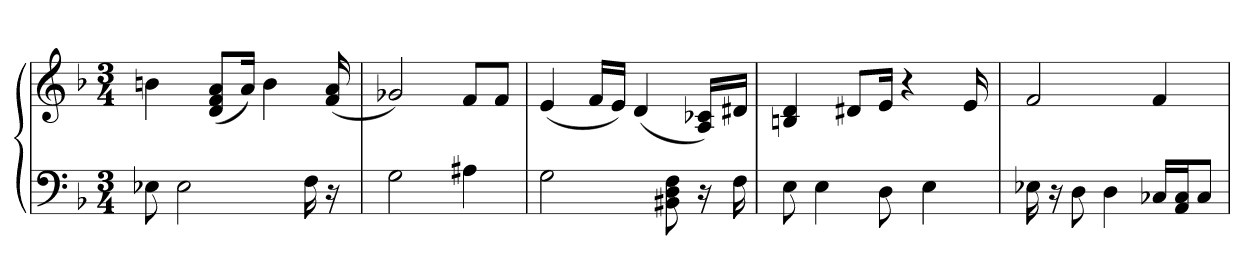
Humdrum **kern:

**kern	**kern
*part1	*part1
*staff2	*staff1
*clefF4	*clefG2
*k[b-]	*k[b-]
*M3/4	*M3/4
=1	=1
8E-X	4bn
2E-	.
.	(8d/ 8f/ 8a/L
.	16a/Jk)
.	4b
16F	.
16r	(16f 16a
=2	=2
2G	2g-X)
4A#X	8f/L
.	8f/J
=3	=3
2G	(4e
.	16f/LL
.	16e/JJ)
.	(4d
8BB#X 8D 8F	.
16r	16A/ 16c-X/LL)
16F	16d#X/JJ
=4	=4
8E	4Bn 4d
4E	.
.	8d#X/L
8D	16e/Jk
.	4r
4E	.
.	16e
=5	=5
16E-X	2f
16r	.
8D	.
4D	.
16C-X/LL	4f
16AA/ 16C-/J	.
8C-/J	.
=	=
*-	*-
